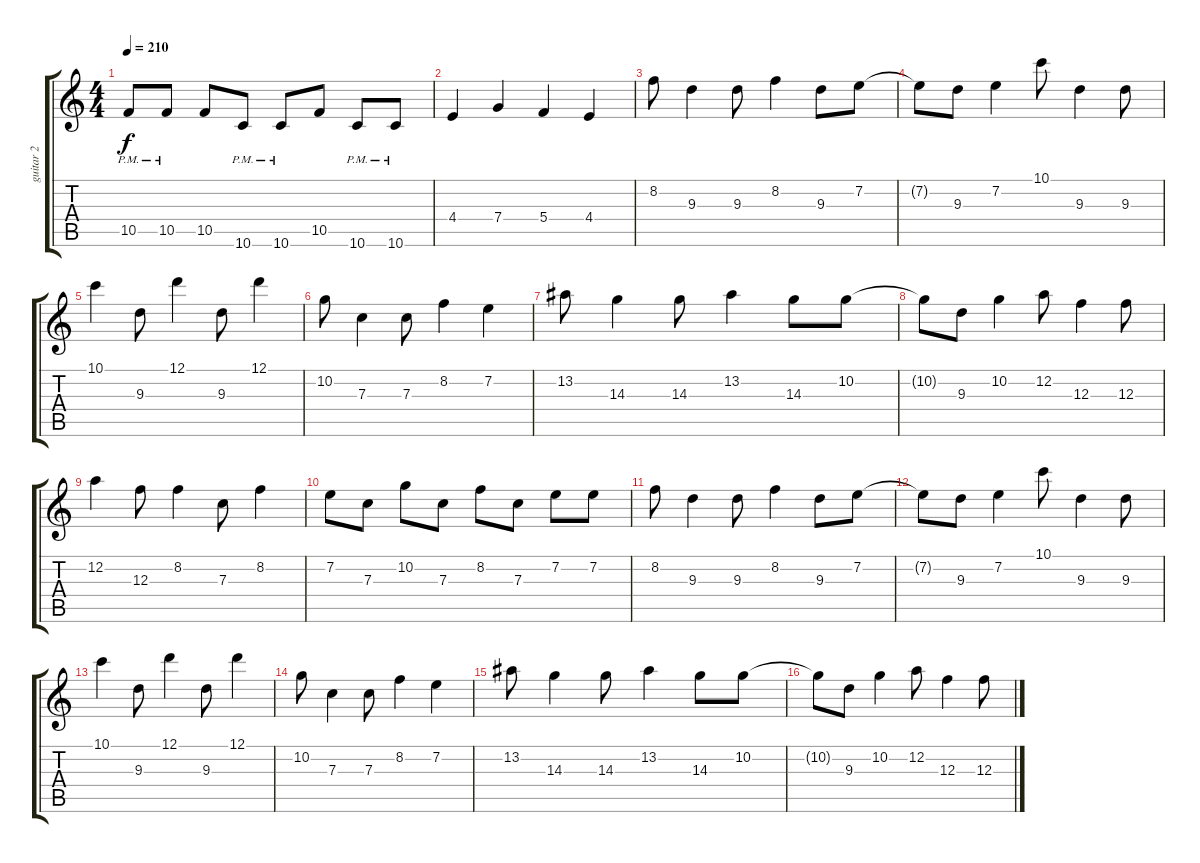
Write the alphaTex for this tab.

\track ("guitar 2" "guitar 2") {instrument distortionguitar}
\staff {score tabs}
\tuning (D4 A3 F3 C3 G2 D2) {hide}
\ts (4 4)
\tempo 210
\clef g2
\ks c
10.5{pm}.8{dy f} 10.5{pm}.8 10.5.8 10.6{pm}.8 10.6{pm}.8 10.5.8 10.6{pm}.8 10.6{pm}.8 |
4.4.4 7.4.4 5.4.4 4.4.4 |
8.2.8 9.3.4 9.3.8 8.2.4 9.3.8 7.2.8 |
7.2{t}.8 9.3.8 7.2.4 10.1.8 9.3.4 9.3.8 |
10.1.4 9.3.8 12.1.4 9.3.8 12.1.4 |
10.2.8 7.3.4 7.3.8 8.2.4 7.2.4 |
13.2.8 14.3.4 14.3.8 13.2.4 14.3.8 10.2.8 |
10.2{t}.8 9.3.8 10.2.4 12.2.8 12.3.4 12.3.8 |
12.2.4 12.3.8 8.2.4 7.3.8 8.2.4 |
7.2.8 7.3.8 10.2.8 7.3.8 8.2.8 7.3.8 7.2.8 7.2.8 |
8.2.8 9.3.4 9.3.8 8.2.4 9.3.8 7.2.8 |
7.2{t}.8 9.3.8 7.2.4 10.1.8 9.3.4 9.3.8 |
10.1.4 9.3.8 12.1.4 9.3.8 12.1.4 |
10.2.8 7.3.4 7.3.8 8.2.4 7.2.4 |
13.2.8 14.3.4 14.3.8 13.2.4 14.3.8 10.2.8 |
10.2{t}.8 9.3.8 10.2.4 12.2.8 12.3.4 12.3.8
